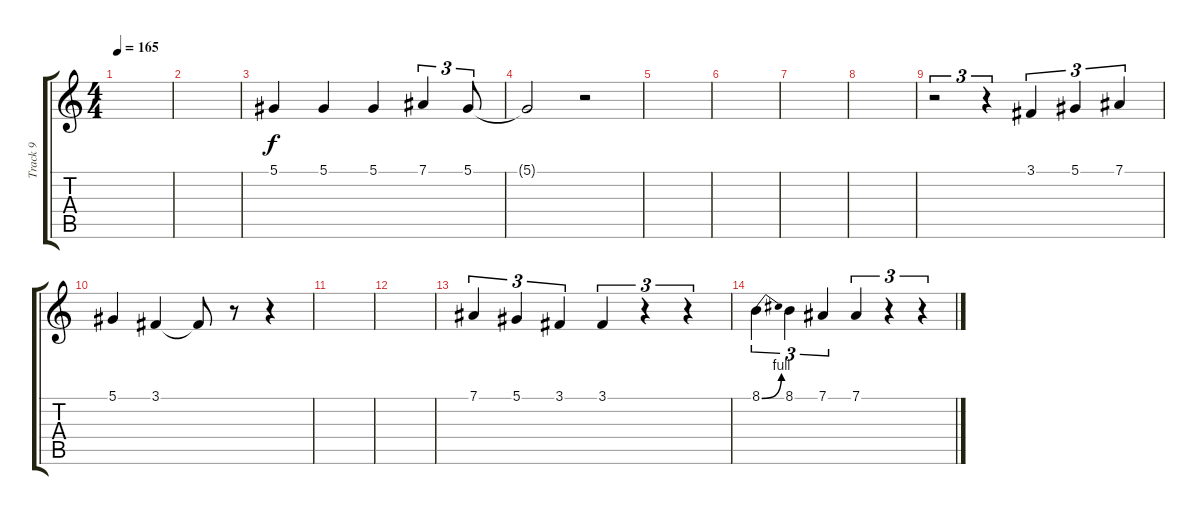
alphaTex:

\track ("Track 9" "Track 9") {instrument lead2sawtooth}
\staff {score tabs}
\tuning (Eb4 Bb3 Gb3 Db3 Ab2 Eb2) {hide}
\ts (4 4)
\tempo 165
\clef g2
\ks c
|
|
5.1.4 5.1.4 5.1.4 7.1.4{tu (3 2)} 5.1.8{tu (3 2)} |
5.1{t}.2 r.2 |
|
|
|
|
r.2{tu (3 2)} r.4{tu (3 2)} 3.1.4{tu (3 2)} 5.1.4{tu (3 2)} 7.1.4{tu (3 2)} |
5.1.4 3.1.4 3.1{t}.8 r.8 r.4 |
|
|
7.1.4{tu (3 2)} 5.1.4{tu (3 2)} 3.1.4{tu (3 2)} 3.1.4{tu (3 2)} r.4{tu (3 2)} r.4{tu (3 2)} |
8.1{be (bend 0 0 60 4)}.4{tu (3 2)} 8.1.4{tu (3 2)} 7.1.4{tu (3 2)} 7.1.4{tu (3 2)} r.4{tu (3 2)} r.4{tu (3 2)}
